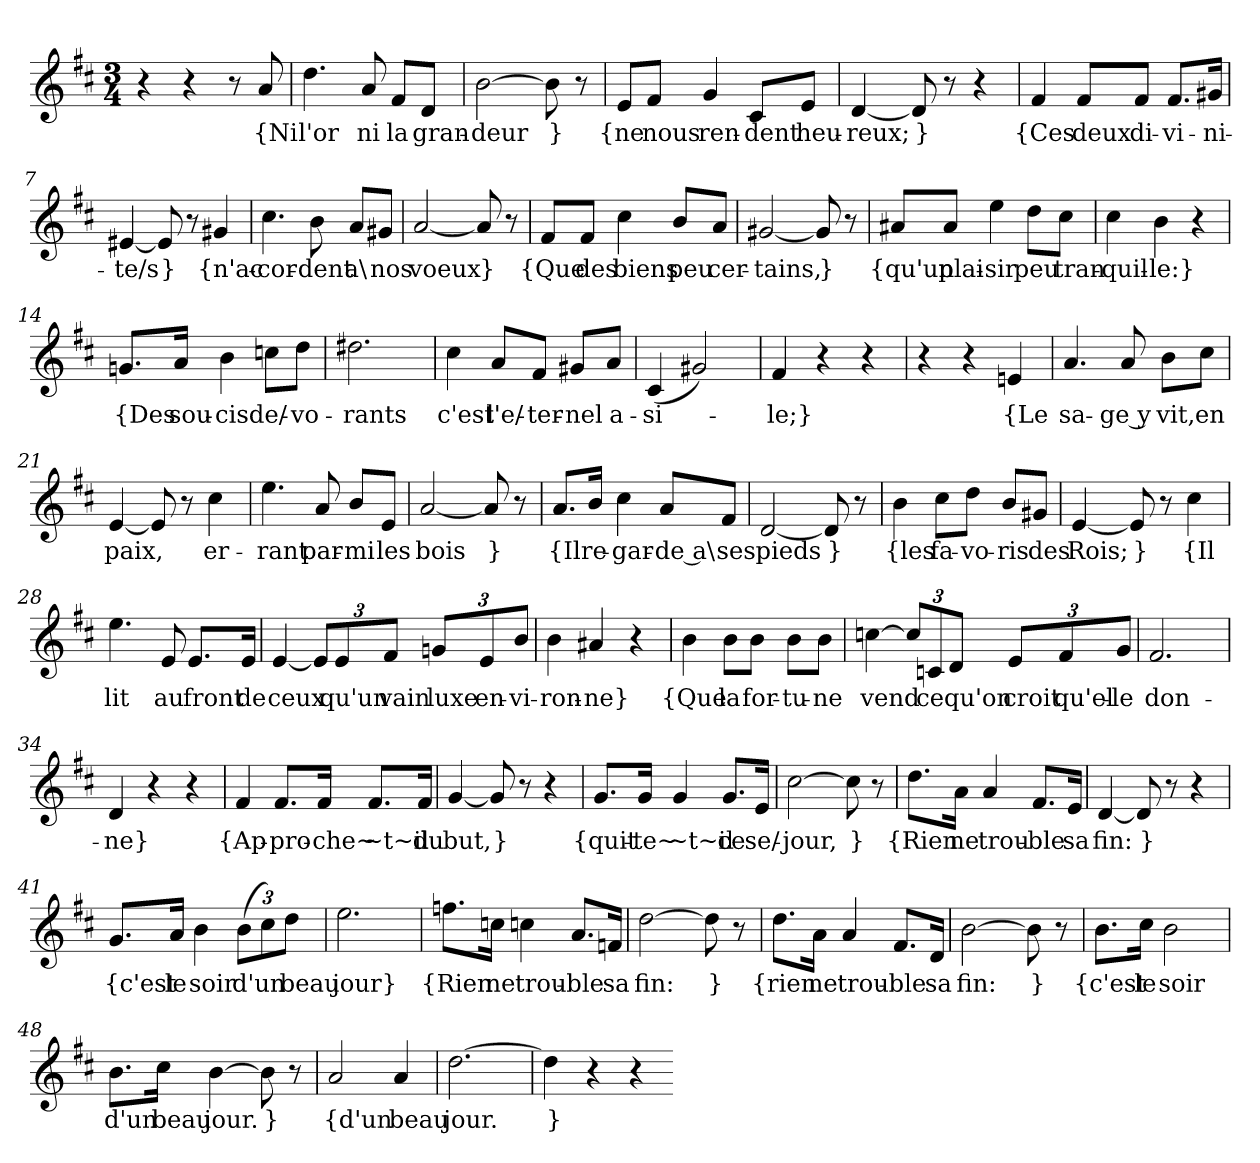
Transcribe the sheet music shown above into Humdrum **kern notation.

**kern	**text
*part1	*part1
*staff1	*staff1
*clefG2	*
*k[f#c#]	*
*M3/4	*
=1	=1
4r	.
4r	.
8r	.
8a	{Ni
=2	=2
4.dd	l'or
8a	ni
8f#/L	la
8d/J	gran-
=3	=3
[2b	-deur
8b]	}
8r	.
=4	=4
8e/L	{ne
8f#/J	nous
4g	ren-
8c#/L	-dent
8e/J	heu-
=5	=5
[4d	-reux;
8d]	}
8r	.
4r	.
=6	=6
4f#	{Ces
8f#/L	deux
8f#/J	di-
8.f#/L	-vi-
16g#X/Jk	-ni-
=7	=7
[4e#X	-te/s
8e#]	}
8r	.
4g#X	{n'ac-
=8	=8
4.cc#	-cor-
8b	-dent
8a/L	a\
8g#X/J	nos
=9	=9
[2a	voeux
8a]	}
8r	.
=10	=10
8f#/L	{Que
8f#/J	des
4cc#	biens
8b/L	peu
8a/J	cer-
=11	=11
[2g#X	-tains,
8g#]	}
8r	.
=12	=12
8a#X/L	{qu'un
8a#/J	plai-
4ee	-sir
8dd\L	peu
8cc#\J	tran-
=13	=13
4cc#	-quil-
4b	-le:}
4r	.
=14	=14
8.gn/L	{Des
16a/Jk	sou-
4b	-cis
8ccn\L	de/-
8dd\J	-vo-
=15	=15
2.dd#X	-rants
=16	=16
4cc#	c'est
8a/L	l'e/-
8f#/J	-ter-
8g#X/L	-nel
8a/J	a-
=17	=17
(4c#	-si-
2g#X)	.
=18	=18
4f#	-le;}
4r	.
4r	.
=19	=19
4r	.
4r	.
4en	{Le
=20	=20
4.a	sa-
8a	-ge y
8b\L	vit,
8cc#\J	en
=21	=21
[4e	paix,
8e]	.
8r	.
4cc#	er-
=22	=22
4.ee	-rant
8a	par-
8b/L	-mi
8e/J	les
=23	=23
[2a	bois
8a]	}
8r	.
=24	=24
8.a/L	{Il
16b/Jk	re-
4cc#	-gar-
8a/L	-de a\
8f#/J	ses
=25	=25
[2d	pieds
8d]	}
8r	.
=26	=26
4b	{les
8cc#\L	fa-
8dd\J	-vo-
8b/L	-ris
8g#X/J	des
=27	=27
[4e	Rois;
8e]	}
8r	.
4cc#	{Il
=28	=28
4.ee	lit
8e	au
8.e/L	front
16e/Jk	de
=29	=29
[4e	ceux
12e/L]	.
12e/	qu'un
12f#/J	vain
12gn/L	luxe
12e/	en-
12b/J	-vi-
=30	=30
4b	-ron-
4a#X	-ne}
4r	.
=31	=31
4b	{Que
8b\L	la
8b\J	for-
8b\L	-tu-
8b\J	-ne
=32	=32
[4ccn	vend
12ccn/L]	.
12cn/	ce
12d/J	qu'on
12e/L	croit
12f#/	qu'el-
12g/J	-le
=33	=33
2.f#	don-
=34	=34
4d	-ne}
4r	.
4r	.
=35	=35
4f#	{Ap-
8.f#/L	-pro-
16f#/Jk	-che~
8.f#/L	~t~il
16f#/Jk	du
=36	=36
[4g	but,
8g]	}
8r	.
4r	.
=37	=37
8.g/L	{quit-
16g/Jk	-te~
4g	~t~il
8.g/L	ce
16e/Jk	se/-
=38	=38
[2cc#	-jour,
8cc#]	}
8r	.
=39	=39
8.dd\L	{Rien
16a\Jk	ne
4a	trou-
8.f#/L	-ble
16e/Jk	sa
=40	=40
[4d	fin:
8d]	}
8r	.
4r	.
=41	=41
8.g/L	{c'est
16a/Jk	le
4b	soir
(12b\L	d'un
12cc#\)	.
12dd\J	beau
=42	=42
2.ee	jour}
=43	=43
8.ffn\L	{Rien
16ccn\Jk	ne
4ccn	trou-
8.a/L	-ble
16fn/Jk	sa
=44	=44
[2dd	fin:
8dd]	}
8r	.
=45	=45
8.dd\L	{rien
16a\Jk	ne
4a	trou-
8.f#/L	-ble
16d/Jk	sa
=46	=46
[2b	fin:
8b]	}
8r	.
=47	=47
8.b\L	{c'est
16cc#\Jk	le
2b	soir
=48	=48
8.b\L	d'un
16cc#\Jk	beau
[4b	jour.
8b]	}
8r	.
=49	=49
2a	{d'un
4a	beau
=50	=50
[2.dd	jour.
=51	=51
4dd]	}
4r	.
4r	.
=-	=-
*-	*-
